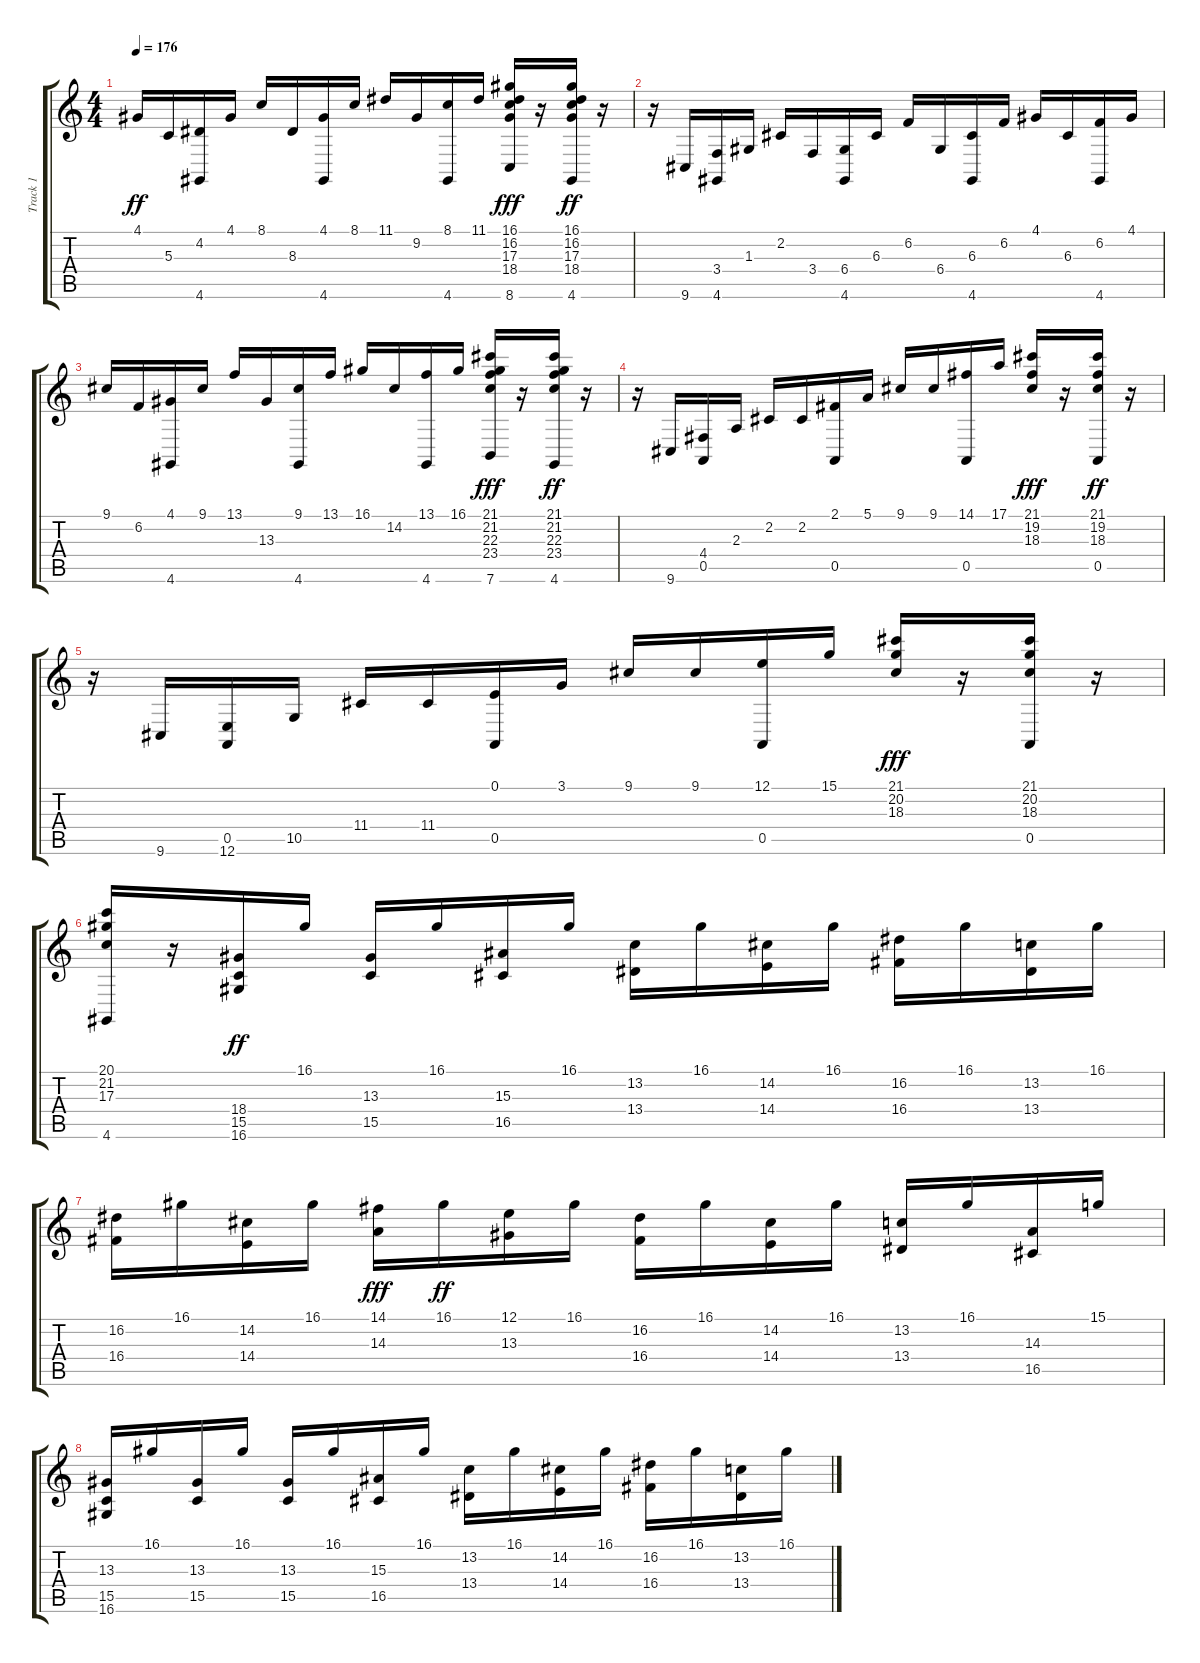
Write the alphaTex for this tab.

\track ("Track 1" "Track 1") {instrument acousticgrandpiano}
\staff {score tabs}
\tuning (E4 B3 G3 D3 A2 E2) {hide}
\ts (4 4)
\tempo 176
\clef g2
\ks c
4.1.16{dy ff} 5.3.16 (4.2 4.6).16 4.1.16 8.1.16 8.3.16 (4.1 4.6).16 8.1.16 11.1.16 9.2.16 (8.1 4.6).16 11.1.16 (16.1 16.2 17.3 18.4 8.6).16{dy fff} r.16 (16.1 16.2 17.3 18.4 4.6).16{dy ff} r.16 |
r.16 9.6.16 (3.4 4.6).16 1.3.16 2.2.16 3.4.16 (6.4 4.6).16 6.3.16 6.2.16 6.4.16 (6.3 4.6).16 6.2.16 4.1.16 6.3.16 (6.2 4.6).16 4.1.16 |
9.1.16 6.2.16 (4.1 4.6).16 9.1.16 13.1.16 13.3.16 (9.1 4.6).16 13.1.16 16.1.16 14.2.16 (13.1 4.6).16 16.1.16 (21.1 21.2 22.3 23.4 7.6).16{dy fff} r.16 (21.1 21.2 22.3 23.4 4.6).16{dy ff} r.16 |
r.16 9.6.16 (4.4 0.5).16 2.3.16 2.2.16 2.2.16 (2.1 0.5).16 5.1.16 9.1.16 9.1.16 (14.1 0.5).16 17.1.16 (21.1 19.2 18.3).16{dy fff} r.16 (21.1 19.2 18.3 0.5).16{dy ff} r.16 |
r.16 9.6.16 (0.5 12.6).16 10.5.16 11.4.16 11.4.16 (0.1 0.5).16 3.1.16 9.1.16 9.1.16 (12.1 0.5).16 15.1.16 (21.1 20.2 18.3).16{dy fff} r.16 (21.1 20.2 18.3 0.5).16 r.16 |
(20.1 21.2 17.3 4.6).16 r.16 (18.4 15.5 16.6).16{dy ff} 16.1.16 (13.3 15.5).16 16.1.16 (15.3 16.5).16 16.1.16 (13.2 13.4).16 16.1.16 (14.2 14.4).16 16.1.16 (16.2 16.4).16 16.1.16 (13.2 13.4).16 16.1.16 |
(16.2 16.4).16 16.1.16 (14.2 14.4).16 16.1.16 (14.1 14.3).16{dy fff} 16.1.16{dy ff} (12.1 13.3).16 16.1.16 (16.2 16.4).16 16.1.16 (14.2 14.4).16 16.1.16 (13.2 13.4).16 16.1.16 (14.3 16.5).16 15.1.16 |
(13.3 15.5 16.6).16 16.1.16 (13.3 15.5).16 16.1.16 (13.3 15.5).16 16.1.16 (15.3 16.5).16 16.1.16 (13.2 13.4).16 16.1.16 (14.2 14.4).16 16.1.16 (16.2 16.4).16 16.1.16 (13.2 13.4).16 16.1.16
